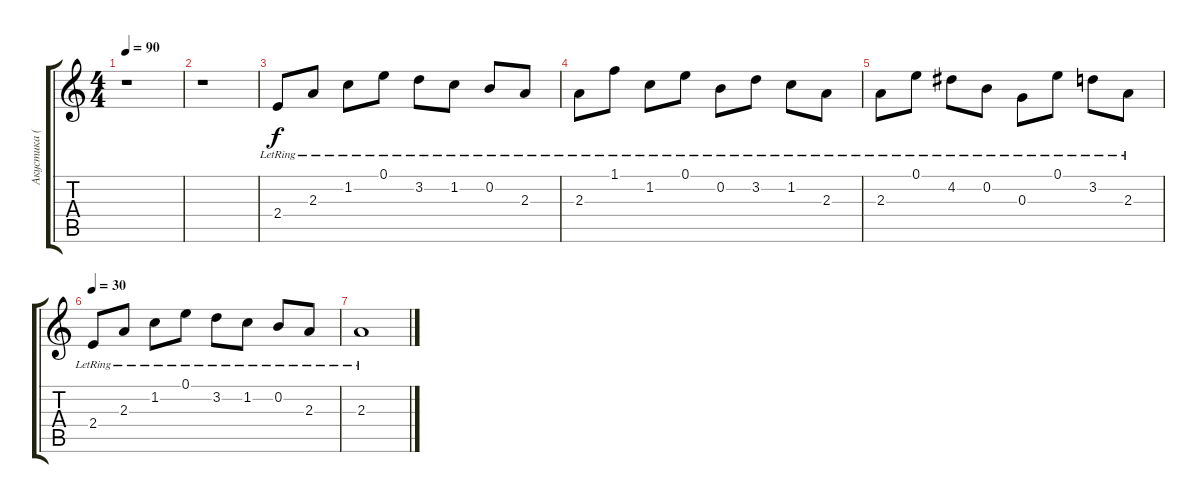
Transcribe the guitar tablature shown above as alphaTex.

\track ("Акустика (ХЗ кто)" "Акустика (") {instrument electricguitarclean}
\staff {score tabs}
\tuning (E4 B3 G3 D3 A2 E2) {hide}
\ts (4 4)
\tempo 90
\clef g2
\ks c
r.1{dy f} |
r.1 |
2.4{lr}.8 2.3{lr}.8 1.2{lr}.8 0.1{lr}.8 3.2{lr}.8 1.2{lr}.8 0.2{lr}.8 2.3{lr}.8 |
2.3{lr}.8 1.1{lr}.8 1.2{lr}.8 0.1{lr}.8 0.2{lr}.8 3.2{lr}.8 1.2{lr}.8 2.3{lr}.8 |
2.3{lr}.8 0.1{lr}.8 4.2{lr}.8 0.2{lr}.8 0.3{lr}.8 0.1{lr}.8 3.2{lr}.8 2.3{lr}.8 |
\tempo 30
2.4{lr}.8 2.3{lr}.8 1.2{lr}.8 0.1{lr}.8 3.2{lr}.8 1.2{lr}.8 0.2{lr}.8 2.3{lr}.8 |
2.3{lr}.1
